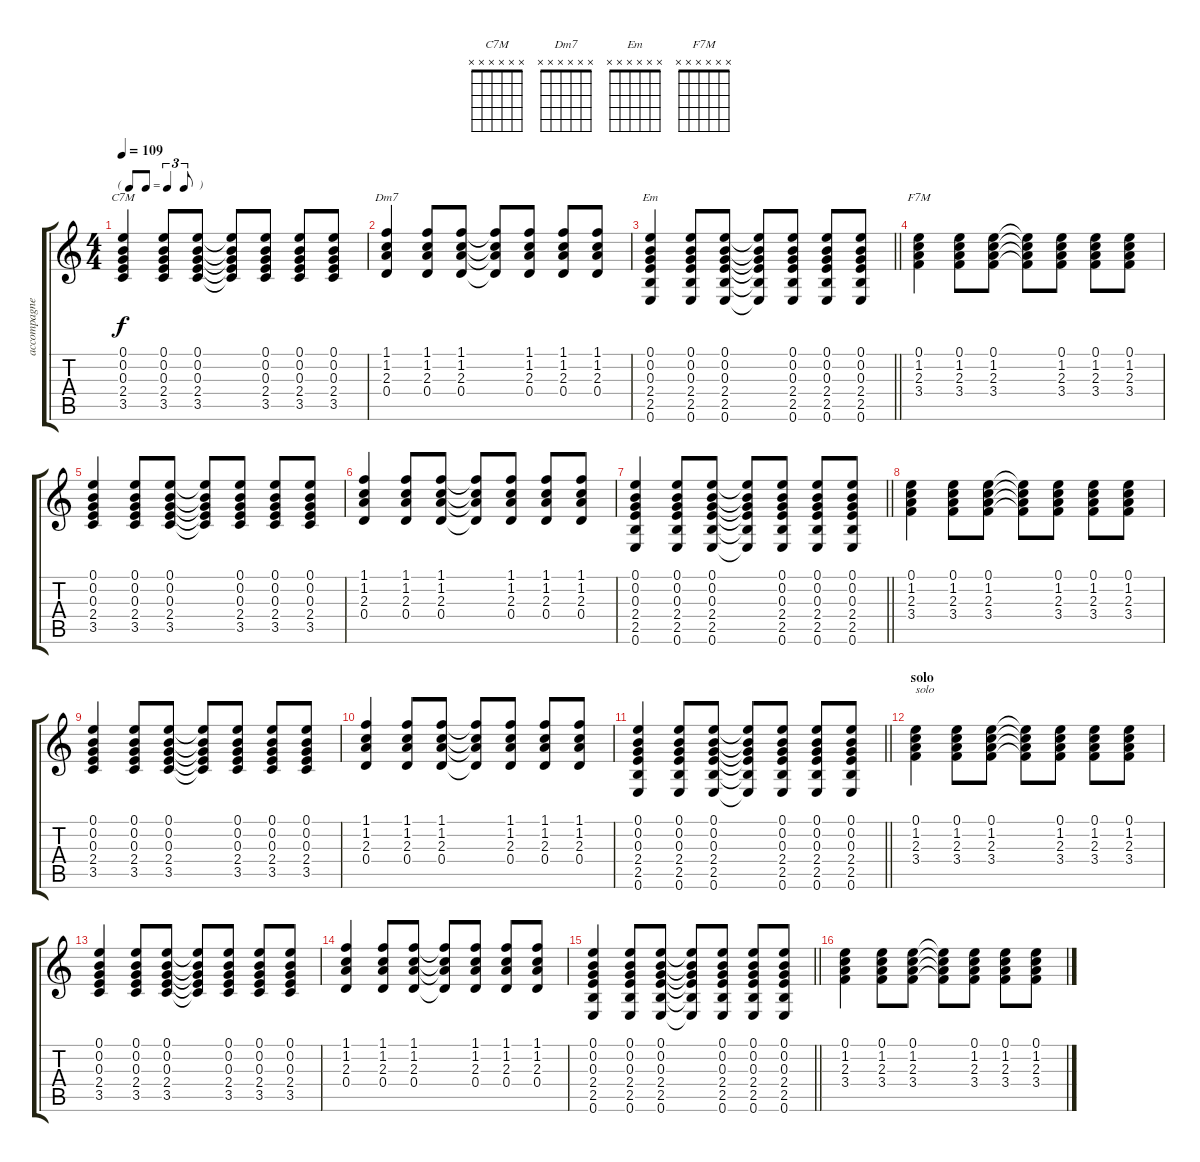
\track ("accompagnement" "accompagne") {instrument acousticguitarsteel}
\staff {score tabs}
\tuning (E4 B3 G3 D3 A2 E2) {hide}
\chord ("C7M" x x x x x x)
\chord ("Dm7" x x x x x x)
\chord ("Em" x x x x x x)
\chord ("F7M" x x x x x x)
\ts (4 4)
\tf triplet8th
\tempo 109
\clef g2
\ks c
(0.1 0.2 0.3 2.4 3.5).4{ch "C7M" dy f} (0.1 0.2 0.3 2.4 3.5).8 (0.1 0.2 0.3 2.4 3.5).8 (0.1{t} 0.2{t} 0.3{t} 2.4{t} 3.5{t}).8 (0.1 0.2 0.3 2.4 3.5).8 (0.1 0.2 0.3 2.4 3.5).8 (0.1 0.2 0.3 2.4 3.5).8 |
(1.1 1.2 2.3 0.4).4{ch "Dm7"} (1.1 1.2 2.3 0.4).8 (1.1 1.2 2.3 0.4).8 (1.1{t} 1.2{t} 2.3{t} 0.4{t}).8 (1.1 1.2 2.3 0.4).8 (1.1 1.2 2.3 0.4).8 (1.1 1.2 2.3 0.4).8 |
\barLineRight lightlight
(0.1 0.2 0.3 2.4 2.5 0.6).4{ch "Em"} (0.1 0.2 0.3 2.4 2.5 0.6).8 (0.1 0.2 0.3 2.4 2.5 0.6).8 (0.1{t} 0.2{t} 0.3{t} 2.4{t} 2.5{t} 0.6{t}).8 (0.1 0.2 0.3 2.4 2.5 0.6).8 (0.1 0.2 0.3 2.4 2.5 0.6).8 (0.1 0.2 0.3 2.4 2.5 0.6).8 |
(0.1 1.2 2.3 3.4).4{ch "F7M"} (0.1 1.2 2.3 3.4).8 (0.1 1.2 2.3 3.4).8 (0.1{t} 1.2{t} 2.3{t} 3.4{t}).8 (0.1 1.2 2.3 3.4).8 (0.1 1.2 2.3 3.4).8 (0.1 1.2 2.3 3.4).8 |
(0.1 0.2 0.3 2.4 3.5).4 (0.1 0.2 0.3 2.4 3.5).8 (0.1 0.2 0.3 2.4 3.5).8 (0.1{t} 0.2{t} 0.3{t} 2.4{t} 3.5{t}).8 (0.1 0.2 0.3 2.4 3.5).8 (0.1 0.2 0.3 2.4 3.5).8 (0.1 0.2 0.3 2.4 3.5).8 |
(1.1 1.2 2.3 0.4).4 (1.1 1.2 2.3 0.4).8 (1.1 1.2 2.3 0.4).8 (1.1{t} 1.2{t} 2.3{t} 0.4{t}).8 (1.1 1.2 2.3 0.4).8 (1.1 1.2 2.3 0.4).8 (1.1 1.2 2.3 0.4).8 |
\barLineRight lightlight
(0.1 0.2 0.3 2.4 2.5 0.6).4 (0.1 0.2 0.3 2.4 2.5 0.6).8 (0.1 0.2 0.3 2.4 2.5 0.6).8 (0.1{t} 0.2{t} 0.3{t} 2.4{t} 2.5{t} 0.6{t}).8 (0.1 0.2 0.3 2.4 2.5 0.6).8 (0.1 0.2 0.3 2.4 2.5 0.6).8 (0.1 0.2 0.3 2.4 2.5 0.6).8 |
(0.1 1.2 2.3 3.4).4 (0.1 1.2 2.3 3.4).8 (0.1 1.2 2.3 3.4).8 (0.1{t} 1.2{t} 2.3{t} 3.4{t}).8 (0.1 1.2 2.3 3.4).8 (0.1 1.2 2.3 3.4).8 (0.1 1.2 2.3 3.4).8 |
(0.1 0.2 0.3 2.4 3.5).4 (0.1 0.2 0.3 2.4 3.5).8 (0.1 0.2 0.3 2.4 3.5).8 (0.1{t} 0.2{t} 0.3{t} 2.4{t} 3.5{t}).8 (0.1 0.2 0.3 2.4 3.5).8 (0.1 0.2 0.3 2.4 3.5).8 (0.1 0.2 0.3 2.4 3.5).8 |
(1.1 1.2 2.3 0.4).4 (1.1 1.2 2.3 0.4).8 (1.1 1.2 2.3 0.4).8 (1.1{t} 1.2{t} 2.3{t} 0.4{t}).8 (1.1 1.2 2.3 0.4).8 (1.1 1.2 2.3 0.4).8 (1.1 1.2 2.3 0.4).8 |
\barLineRight lightlight
(0.1 0.2 0.3 2.4 2.5 0.6).4 (0.1 0.2 0.3 2.4 2.5 0.6).8 (0.1 0.2 0.3 2.4 2.5 0.6).8 (0.1{t} 0.2{t} 0.3{t} 2.4{t} 2.5{t} 0.6{t}).8 (0.1 0.2 0.3 2.4 2.5 0.6).8 (0.1 0.2 0.3 2.4 2.5 0.6).8 (0.1 0.2 0.3 2.4 2.5 0.6).8 |
\section ("" "solo")
(0.1 1.2 2.3 3.4).4{txt "solo"} (0.1 1.2 2.3 3.4).8 (0.1 1.2 2.3 3.4).8 (0.1{t} 1.2{t} 2.3{t} 3.4{t}).8 (0.1 1.2 2.3 3.4).8 (0.1 1.2 2.3 3.4).8 (0.1 1.2 2.3 3.4).8 |
(0.1 0.2 0.3 2.4 3.5).4 (0.1 0.2 0.3 2.4 3.5).8 (0.1 0.2 0.3 2.4 3.5).8 (0.1{t} 0.2{t} 0.3{t} 2.4{t} 3.5{t}).8 (0.1 0.2 0.3 2.4 3.5).8 (0.1 0.2 0.3 2.4 3.5).8 (0.1 0.2 0.3 2.4 3.5).8 |
(1.1 1.2 2.3 0.4).4 (1.1 1.2 2.3 0.4).8 (1.1 1.2 2.3 0.4).8 (1.1{t} 1.2{t} 2.3{t} 0.4{t}).8 (1.1 1.2 2.3 0.4).8 (1.1 1.2 2.3 0.4).8 (1.1 1.2 2.3 0.4).8 |
\barLineRight lightlight
(0.1 0.2 0.3 2.4 2.5 0.6).4 (0.1 0.2 0.3 2.4 2.5 0.6).8 (0.1 0.2 0.3 2.4 2.5 0.6).8 (0.1{t} 0.2{t} 0.3{t} 2.4{t} 2.5{t} 0.6{t}).8 (0.1 0.2 0.3 2.4 2.5 0.6).8 (0.1 0.2 0.3 2.4 2.5 0.6).8 (0.1 0.2 0.3 2.4 2.5 0.6).8 |
(0.1 1.2 2.3 3.4).4 (0.1 1.2 2.3 3.4).8 (0.1 1.2 2.3 3.4).8 (0.1{t} 1.2{t} 2.3{t} 3.4{t}).8 (0.1 1.2 2.3 3.4).8 (0.1 1.2 2.3 3.4).8 (0.1 1.2 2.3 3.4).8
